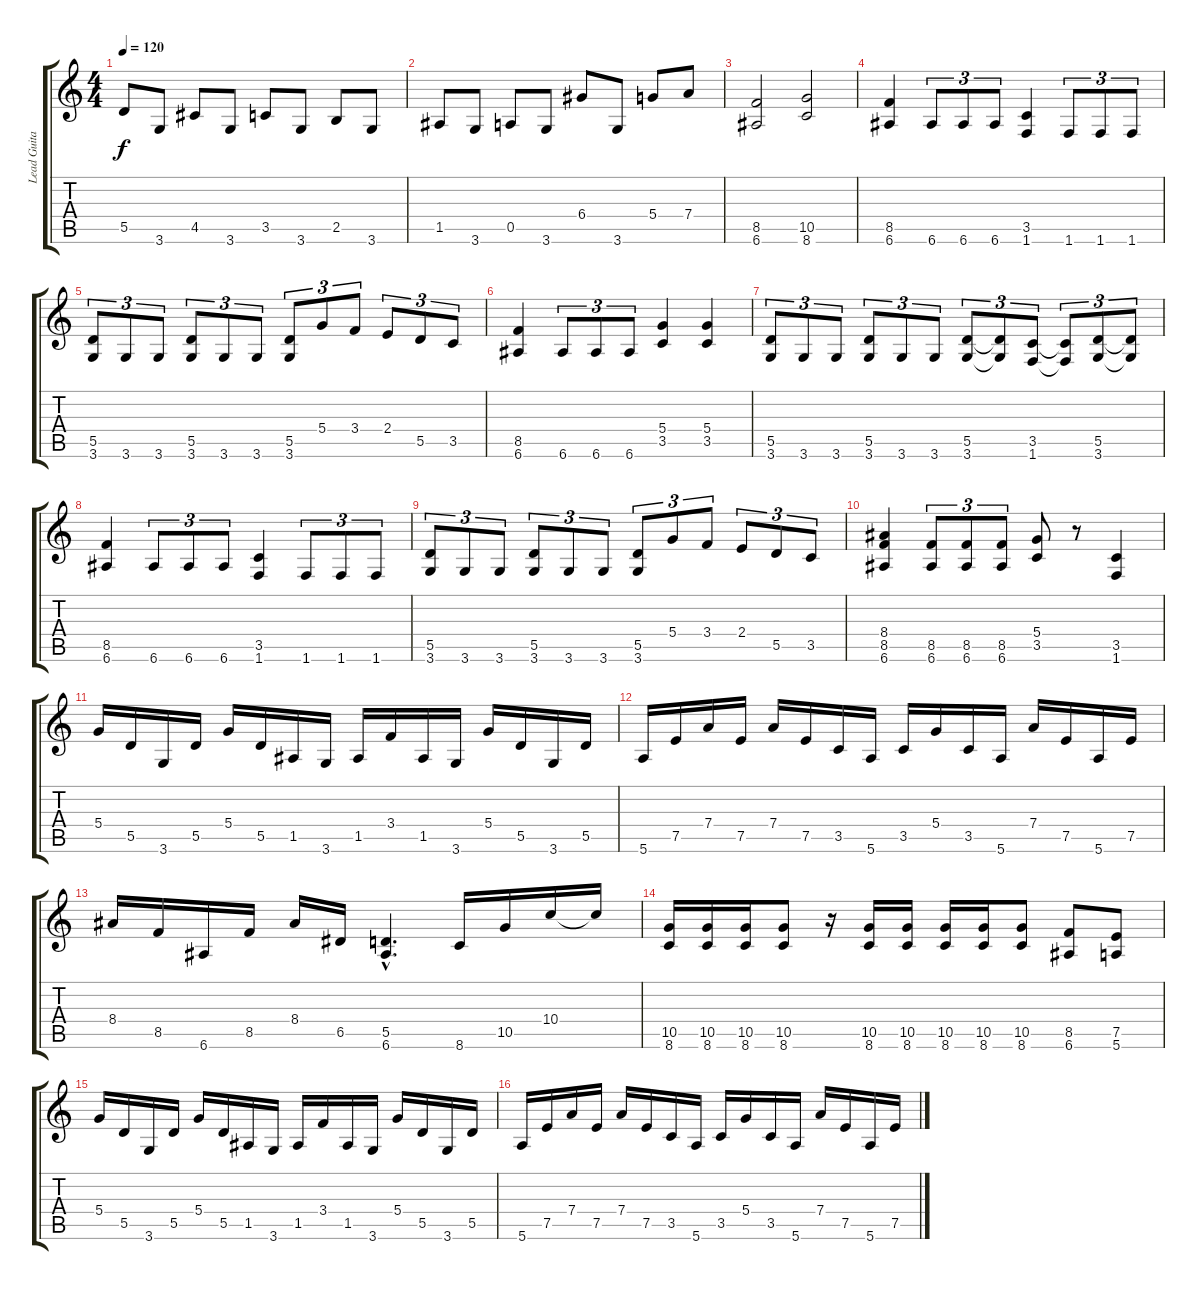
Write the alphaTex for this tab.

\track ("Lead Guitar" "Lead Guita") {instrument distortionguitar}
\staff {score tabs}
\tuning (E4 B3 G3 D3 A2 E2) {hide}
\ts (4 4)
\tempo 120
\clef g2
\ks c
5.5.8{dy f} 3.6.8 4.5.8 3.6.8 3.5.8 3.6.8 2.5.8 3.6.8 |
1.5.8 3.6.8 0.5.8 3.6.8 6.4.8 3.6.8 5.4.8 7.4.8 |
(8.5 6.6).2 (10.5 8.6).2 |
(8.5 6.6).4 6.6.8{tu (3 2)} 6.6.8{tu (3 2)} 6.6.8{tu (3 2)} (3.5 1.6).4 1.6.8{tu (3 2)} 1.6.8{tu (3 2)} 1.6.8{tu (3 2)} |
(5.5 3.6).8{tu (3 2)} 3.6.8{tu (3 2)} 3.6.8{tu (3 2)} (5.5 3.6).8{tu (3 2)} 3.6.8{tu (3 2)} 3.6.8{tu (3 2)} (5.5 3.6).8{tu (3 2)} 5.4.8{tu (3 2)} 3.4.8{tu (3 2)} 2.4.8{tu (3 2)} 5.5.8{tu (3 2)} 3.5.8{tu (3 2)} |
(8.5 6.6).4 6.6.8{tu (3 2)} 6.6.8{tu (3 2)} 6.6.8{tu (3 2)} (5.4 3.5).4 (5.4 3.5).4 |
(5.5 3.6).8{tu (3 2)} 3.6.8{tu (3 2)} 3.6.8{tu (3 2)} (5.5 3.6).8{tu (3 2)} 3.6.8{tu (3 2)} 3.6.8{tu (3 2)} (5.5 3.6).8{tu (3 2)} (5.5{t} 3.6{t}).8{tu (3 2)} (3.5 1.6).8{tu (3 2)} (3.5{t} 1.6{t}).8{tu (3 2)} (5.5 3.6).8{tu (3 2)} (5.5{t} 3.6{t}).8{tu (3 2)} |
(8.5 6.6).4 6.6.8{tu (3 2)} 6.6.8{tu (3 2)} 6.6.8{tu (3 2)} (3.5 1.6).4 1.6.8{tu (3 2)} 1.6.8{tu (3 2)} 1.6.8{tu (3 2)} |
(5.5 3.6).8{tu (3 2)} 3.6.8{tu (3 2)} 3.6.8{tu (3 2)} (5.5 3.6).8{tu (3 2)} 3.6.8{tu (3 2)} 3.6.8{tu (3 2)} (5.5 3.6).8{tu (3 2)} 5.4.8{tu (3 2)} 3.4.8{tu (3 2)} 2.4.8{tu (3 2)} 5.5.8{tu (3 2)} 3.5.8{tu (3 2)} |
(8.4 8.5 6.6).4 (8.5 6.6).8{tu (3 2)} (8.5 6.6).8{tu (3 2)} (8.5 6.6).8{tu (3 2)} (5.4 3.5).8 r.8 (3.5 1.6).4 |
5.4.16{volume 13 instrument overdrivenguitar} 5.5.16 3.6.16 5.5.16 5.4.16 5.5.16 1.5.16 3.6.16 1.5.16 3.4.16 1.5.16 3.6.16 5.4.16 5.5.16 3.6.16 5.5.16 |
5.6.16 7.5.16 7.4.16 7.5.16 7.4.16 7.5.16 3.5.16 5.6.16 3.5.16 5.4.16 3.5.16 5.6.16 7.4.16 7.5.16 5.6.16 7.5.16 |
8.4.16 8.5.16 6.6.16 8.5.16 8.4.16 6.5.16 (5.5{hac} 6.6{hac}).4{d} 8.6.16 10.5.16 10.4.16 10.4{t}.16 |
(10.5 8.6).16 (10.5 8.6).16 (10.5 8.6).16 (10.5 8.6).8 r.16 (10.5 8.6).16 (10.5 8.6).16 (10.5 8.6).16 (10.5 8.6).16 (10.5 8.6).8 (8.5 6.6).8 (7.5 5.6).8 |
5.4.16 5.5.16 3.6.16 5.5.16 5.4.16 5.5.16 1.5.16 3.6.16 1.5.16 3.4.16 1.5.16 3.6.16 5.4.16 5.5.16 3.6.16 5.5.16 |
5.6.16 7.5.16 7.4.16 7.5.16 7.4.16 7.5.16 3.5.16 5.6.16 3.5.16 5.4.16 3.5.16 5.6.16 7.4.16 7.5.16 5.6.16 7.5.16
